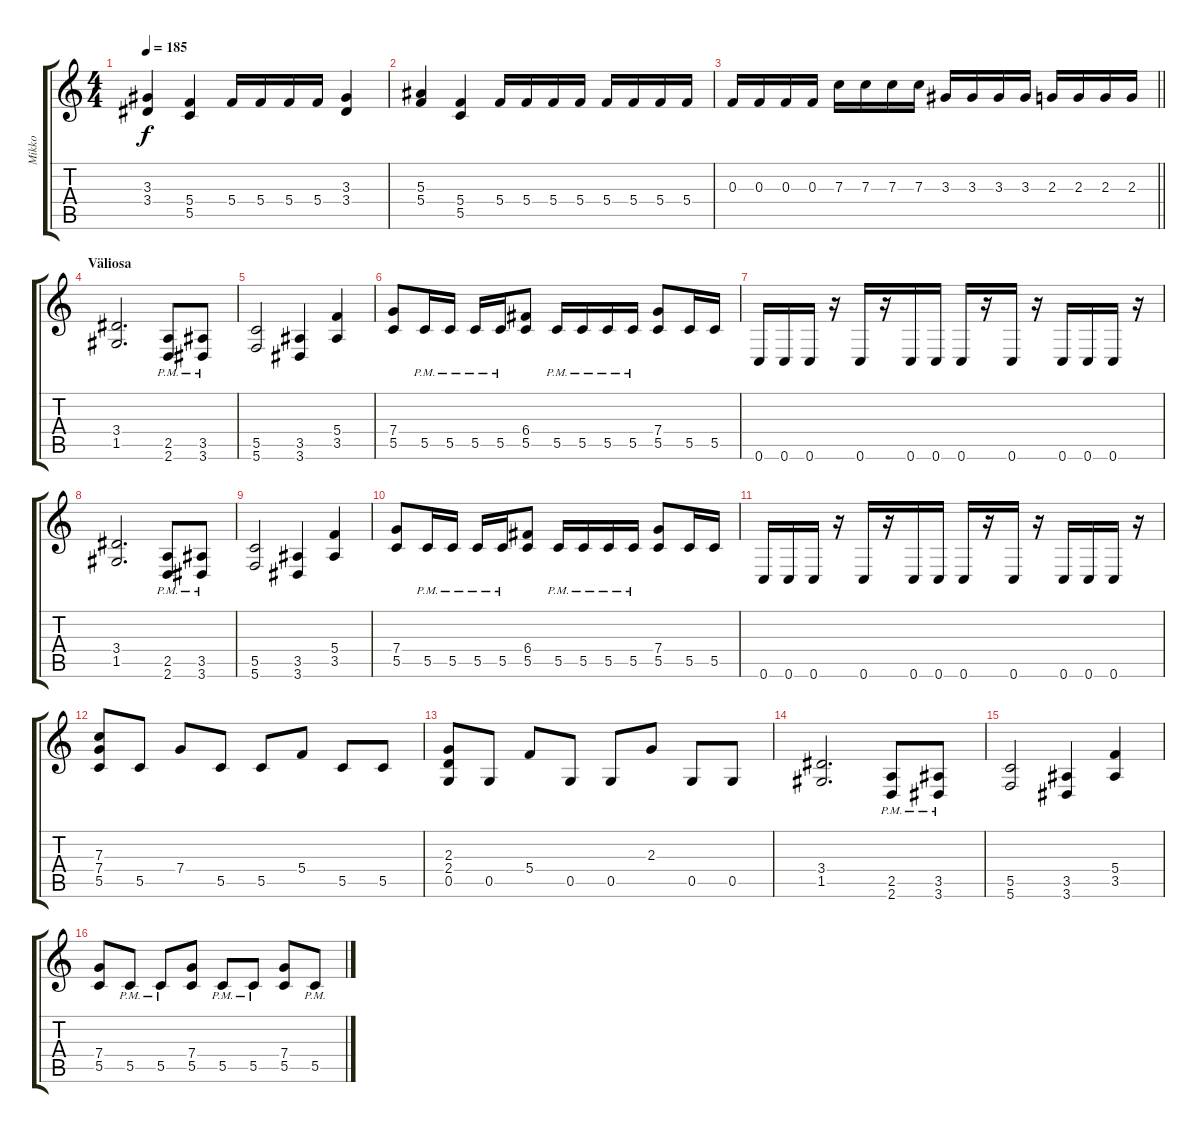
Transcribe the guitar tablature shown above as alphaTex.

\track ("Mikko" "Mikko") {instrument distortionguitar}
\staff {score tabs}
\tuning (D4 A3 F3 C3 G2 C2) {hide}
\ts (4 4)
\tempo 185
\clef g2
\ks c
(3.3 3.4).4{dy f} (5.4 5.5).4 5.4.16 5.4.16 5.4.16 5.4.16 (3.3 3.4).4 |
(5.3 5.4).4 (5.4 5.5).4 5.4.16 5.4.16 5.4.16 5.4.16 5.4.16 5.4.16 5.4.16 5.4.16 |
\barLineRight lightlight
0.3.16 0.3.16 0.3.16 0.3.16 7.3.16 7.3.16 7.3.16 7.3.16 3.3.16 3.3.16 3.3.16 3.3.16 2.3.16 2.3.16 2.3.16 2.3.16 |
\section ("" "Väliosa")
(3.4 1.5).2{d} (2.5{pm} 2.6{pm}).8 (3.5{pm} 3.6{pm}).8 |
(5.5 5.6).2 (3.5 3.6).4 (5.4 3.5).4 |
(7.4 5.5).8 5.5{pm}.16 5.5{pm}.16 5.5{pm}.16 5.5{pm}.16 (6.4 5.5).8 5.5{pm}.16 5.5{pm}.16 5.5{pm}.16 5.5{pm}.16 (7.4 5.5).8 5.5.16 5.5.16 |
0.6.16 0.6.16 0.6.16 r.16 0.6.16 r.16 0.6.16 0.6.16 0.6.16 r.16 0.6.16 r.16 0.6.16 0.6.16 0.6.16 r.16 |
(3.4 1.5).2{d} (2.5{pm} 2.6{pm}).8 (3.5{pm} 3.6{pm}).8 |
(5.5 5.6).2 (3.5 3.6).4 (5.4 3.5).4 |
(7.4 5.5).8 5.5{pm}.16 5.5{pm}.16 5.5{pm}.16 5.5{pm}.16 (6.4 5.5).8 5.5{pm}.16 5.5{pm}.16 5.5{pm}.16 5.5{pm}.16 (7.4 5.5).8 5.5.16 5.5.16 |
0.6.16 0.6.16 0.6.16 r.16 0.6.16 r.16 0.6.16 0.6.16 0.6.16 r.16 0.6.16 r.16 0.6.16 0.6.16 0.6.16 r.16 |
(7.3 7.4 5.5).8 5.5.8 7.4.8 5.5.8 5.5.8 5.4.8 5.5.8 5.5.8 |
(2.3 2.4 0.5).8 0.5.8 5.4.8 0.5.8 0.5.8 2.3.8 0.5.8 0.5.8 |
(3.4 1.5).2{d} (2.5{pm} 2.6{pm}).8 (3.5{pm} 3.6{pm}).8 |
(5.5 5.6).2 (3.5 3.6).4 (5.4 3.5).4 |
(7.4 5.5).8 5.5{pm}.8 5.5{pm}.8 (7.4 5.5).8 5.5{pm}.8 5.5{pm}.8 (7.4 5.5).8 5.5{pm}.8
